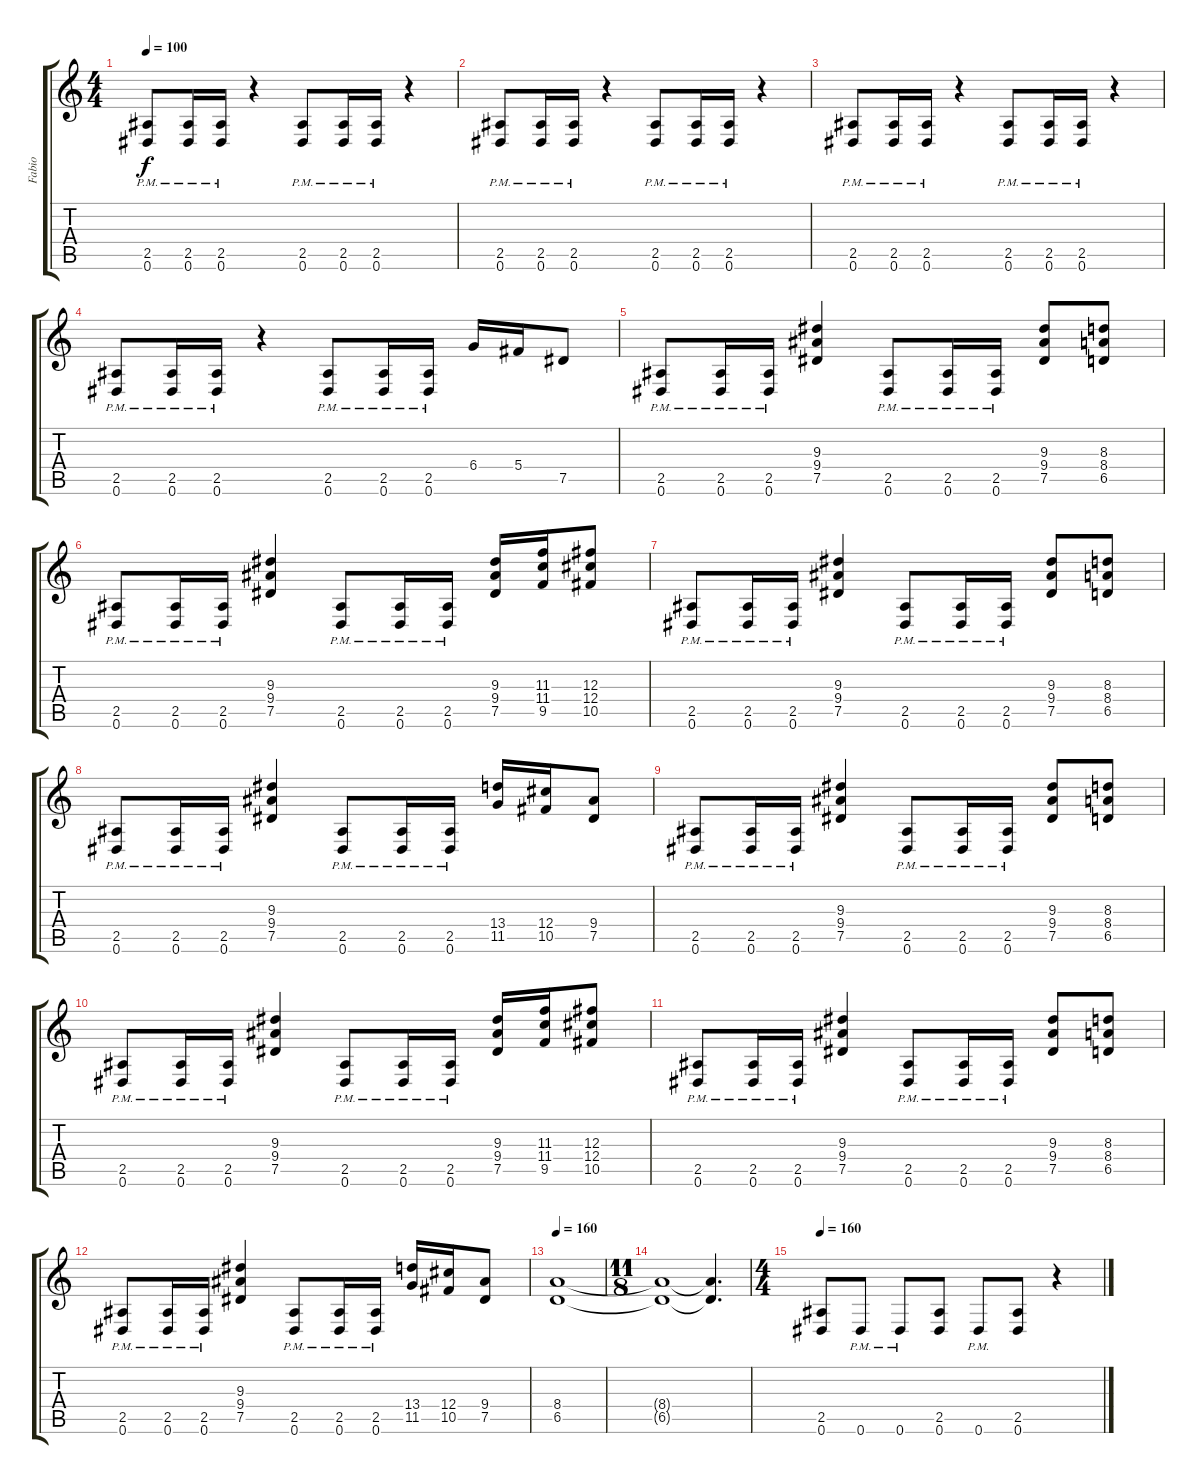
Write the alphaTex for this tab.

\track ("Fabio" "Fabio") {instrument distortionguitar}
\staff {score tabs}
\tuning (Eb4 Bb3 Gb3 Db3 Ab2 Eb2) {hide}
\ts (4 4)
\tempo 100
\clef g2
\ks c
(2.5{pm} 0.6{pm}).8{dy f} (2.5{pm} 0.6{pm}).16 (2.5{pm} 0.6{pm}).16 r.4 (2.5{pm} 0.6{pm}).8 (2.5{pm} 0.6{pm}).16 (2.5{pm} 0.6{pm}).16 r.4 |
(2.5{pm} 0.6{pm}).8 (2.5{pm} 0.6{pm}).16 (2.5{pm} 0.6{pm}).16 r.4 (2.5{pm} 0.6{pm}).8 (2.5{pm} 0.6{pm}).16 (2.5{pm} 0.6{pm}).16 r.4 |
(2.5{pm} 0.6{pm}).8 (2.5{pm} 0.6{pm}).16 (2.5{pm} 0.6{pm}).16 r.4 (2.5{pm} 0.6{pm}).8 (2.5{pm} 0.6{pm}).16 (2.5{pm} 0.6{pm}).16 r.4 |
(2.5{pm} 0.6{pm}).8 (2.5{pm} 0.6{pm}).16 (2.5{pm} 0.6{pm}).16 r.4 (2.5{pm} 0.6{pm}).8 (2.5{pm} 0.6{pm}).16 (2.5{pm} 0.6{pm}).16 6.4.16 5.4.16 7.5.8 |
(2.5{pm} 0.6{pm}).8 (2.5{pm} 0.6{pm}).16 (2.5{pm} 0.6{pm}).16 (9.3 9.4 7.5).4 (2.5{pm} 0.6{pm}).8 (2.5{pm} 0.6{pm}).16 (2.5{pm} 0.6{pm}).16 (9.3 9.4 7.5).8 (8.3 8.4 6.5).8 |
(2.5{pm} 0.6{pm}).8 (2.5{pm} 0.6{pm}).16 (2.5{pm} 0.6{pm}).16 (9.3 9.4 7.5).4 (2.5{pm} 0.6{pm}).8 (2.5{pm} 0.6{pm}).16 (2.5{pm} 0.6{pm}).16 (9.3 9.4 7.5).16 (11.3 11.4 9.5).16 (12.3 12.4 10.5).8 |
(2.5{pm} 0.6{pm}).8 (2.5{pm} 0.6{pm}).16 (2.5{pm} 0.6{pm}).16 (9.3 9.4 7.5).4 (2.5{pm} 0.6{pm}).8 (2.5{pm} 0.6{pm}).16 (2.5{pm} 0.6{pm}).16 (9.3 9.4 7.5).8 (8.3 8.4 6.5).8 |
(2.5{pm} 0.6{pm}).8 (2.5{pm} 0.6{pm}).16 (2.5{pm} 0.6{pm}).16 (9.3 9.4 7.5).4 (2.5{pm} 0.6{pm}).8 (2.5{pm} 0.6{pm}).16 (2.5{pm} 0.6{pm}).16 (13.4 11.5).16 (12.4 10.5).16 (9.4 7.5).8 |
(2.5{pm} 0.6{pm}).8 (2.5{pm} 0.6{pm}).16 (2.5{pm} 0.6{pm}).16 (9.3 9.4 7.5).4 (2.5{pm} 0.6{pm}).8 (2.5{pm} 0.6{pm}).16 (2.5{pm} 0.6{pm}).16 (9.3 9.4 7.5).8 (8.3 8.4 6.5).8 |
(2.5{pm} 0.6{pm}).8 (2.5{pm} 0.6{pm}).16 (2.5{pm} 0.6{pm}).16 (9.3 9.4 7.5).4 (2.5{pm} 0.6{pm}).8 (2.5{pm} 0.6{pm}).16 (2.5{pm} 0.6{pm}).16 (9.3 9.4 7.5).16 (11.3 11.4 9.5).16 (12.3 12.4 10.5).8 |
(2.5{pm} 0.6{pm}).8 (2.5{pm} 0.6{pm}).16 (2.5{pm} 0.6{pm}).16 (9.3 9.4 7.5).4 (2.5{pm} 0.6{pm}).8 (2.5{pm} 0.6{pm}).16 (2.5{pm} 0.6{pm}).16 (9.3 9.4 7.5).8 (8.3 8.4 6.5).8 |
(2.5{pm} 0.6{pm}).8 (2.5{pm} 0.6{pm}).16 (2.5{pm} 0.6{pm}).16 (9.3 9.4 7.5).4 (2.5{pm} 0.6{pm}).8 (2.5{pm} 0.6{pm}).16 (2.5{pm} 0.6{pm}).16 (13.4 11.5).16 (12.4 10.5).16 (9.4 7.5).8 |
\tempo 160
(8.4 6.5).1 |
\ts (11 8)
(8.4{t} 6.5{t}).1 (8.4{t} 6.5{t}).4{d} |
\ts (4 4)
\tempo 160
(2.5 0.6).8 0.6{pm}.8 0.6{pm}.8 (2.5 0.6).8 0.6{pm}.8 (2.5 0.6).8 r.4
